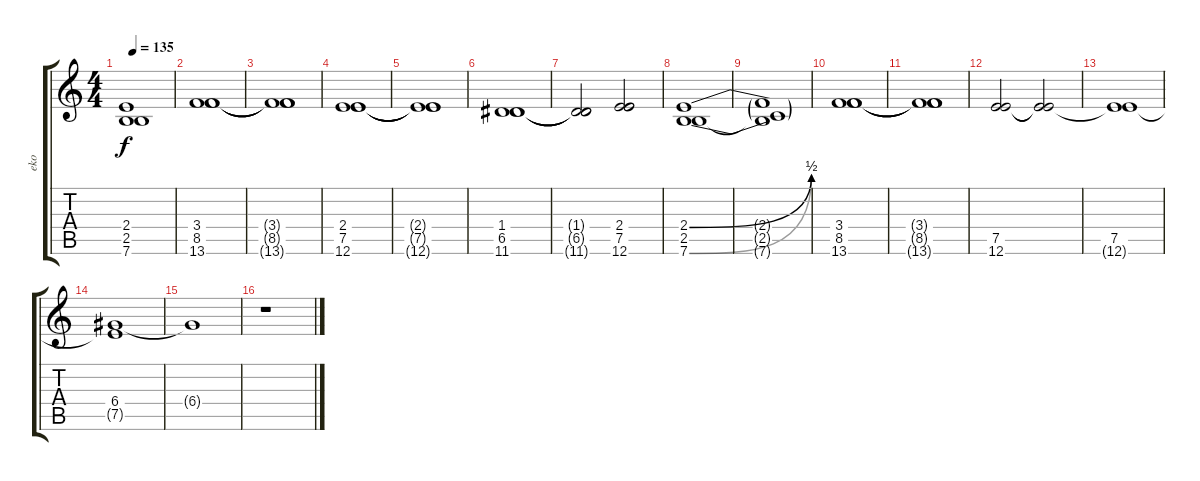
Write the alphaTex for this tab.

\track ("eko" "eko") {instrument distortionguitar}
\staff {score tabs}
\tuning (E4 B3 G3 D3 A2 E2) {hide}
\ts (4 4)
\tempo 135
\clef g2
\ks c
(2.4{t} 2.5{t} 7.6{t}).1{dy f} |
(3.4 8.5 13.6).1 |
(3.4{t} 8.5{t} 13.6{t}).1 |
(2.4 7.5 12.6).1 |
(2.4{t} 7.5{t} 12.6{t}).1 |
(1.4 6.5 11.6).1 |
(1.4{t} 6.5{t} 11.6{t}).2 (2.4 7.5 12.6).2 |
(2.4{be (bend 0 0 60 2)} 2.5 7.6{be (bend 0 0 60 2)}).1 |
(2.4{t} 2.5{t} 7.6{t}).1 |
(3.4 8.5 13.6).1 |
(3.4{t} 8.5{t} 13.6{t}).1 |
(7.5 12.6).2 (7.5{t} 12.6{t}).2{volume 8} |
(7.5 12.6{t}).1{instrument seashore} |
(6.4 7.5{t}).1 |
6.4{t}.1 |
r.1
